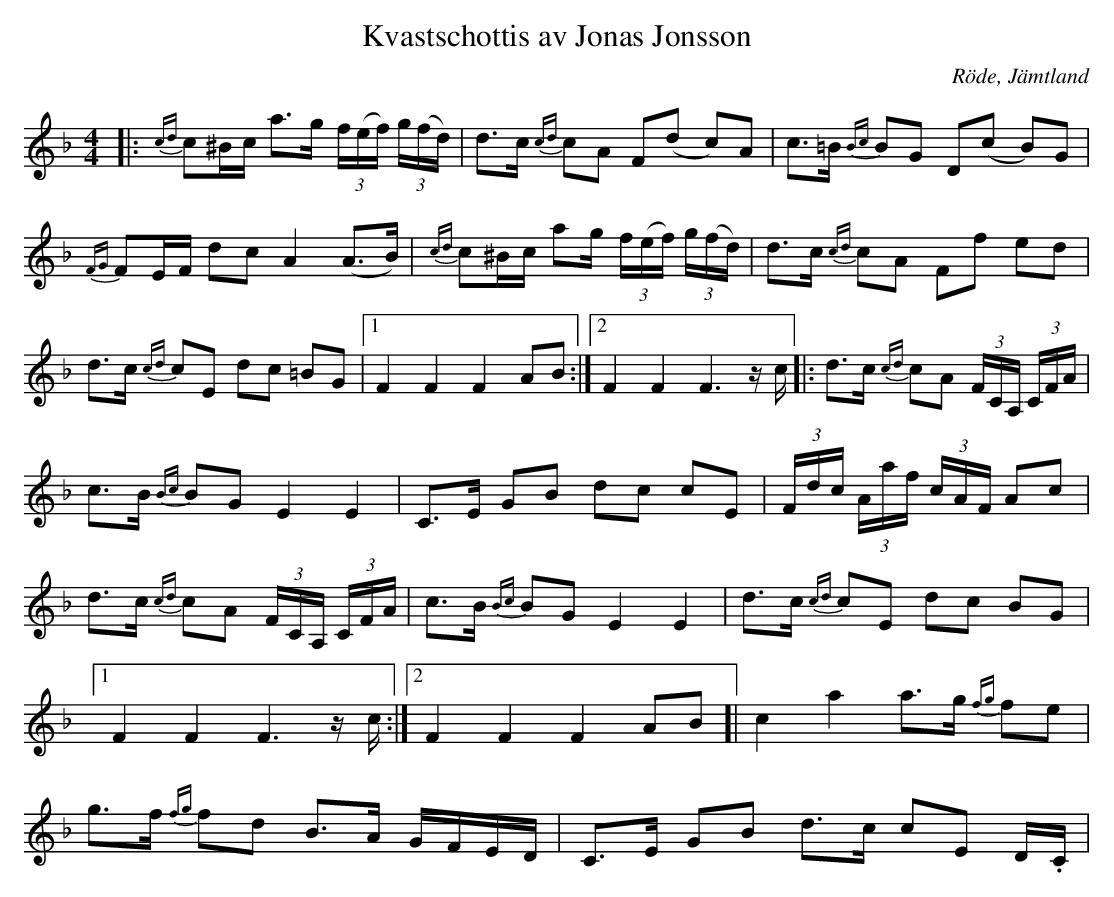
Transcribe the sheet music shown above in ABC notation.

X:1
T:Kvastschottis av Jonas Jonsson
O:Röde, Jämtland
M:4/4
L:1/16
K:F
|: {cd}c2^Bc a2>g2 (3f(ef) (3g(fd) | d2>c2 {cd}c2A2 F2(d2- c2)A2 | c2>=B2 {Bc}B2G2 D2(c2- B2)G2 | {FG}F2EF d2c2 A4 (A2>B2) | {cd}c2^Bc a2g (3f(ef) (3g(fd) | d2>c2 {cd}c2A2 F2f2 e2d2 | d2>c2 {cd}c2E2 d2c2 =B2G2 |1 F4 F4 F4 A2B2 :|2 F4 F4 F4> z2c ]|: d2>c2 {cd}c2A2 (3FCA, (3CFA | c2>B2 {Bc}B2G2 E4 E4 | C2>E2 G2B2 d2c2 c2E2 | (3Fdc (3Aaf (3cAF A2c2 | d2>c2 {cd}c2A2 (3FCA, (3CFA | c2>B2 {Bc}B2G2 E4 E4 | d2>c2 {cd}c2E2 d2c2 B2G2 |1 F4 F4 F4> z2c :|2 F4 F4 F4 A2B2 ]| c4 a4 a2>g2 {fg}f2e2 | g2>f2 {fg}f2d2 B2>A2 GFED | C2,>E2 G2B2 d2>c2 c2E2 D.C|
